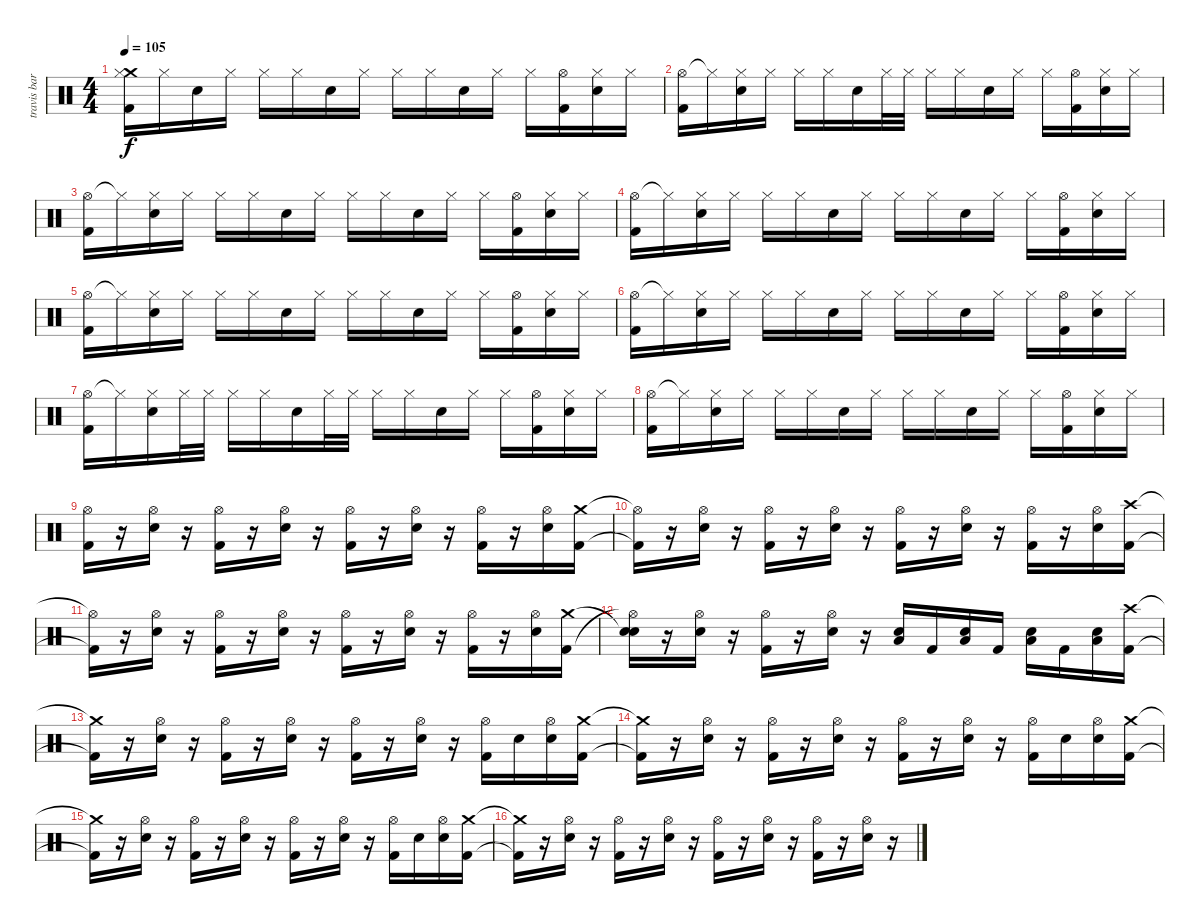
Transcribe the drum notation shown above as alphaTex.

\track ("travis barker" "travis bar") {instrument percussion}
\staff {score}
\articulation defaults
\ts (4 4)
\tempo 105
\clef neutral
\ks c
("Crash medium (hit)" "Hi-Hat (closed)" "Kick (hit) 2").16{dy f} "Hi-Hat (closed)".16 "Electric Snare (hit)".16 "Hi-Hat (closed)".16 "Hi-Hat (closed)".16 "Hi-Hat (closed)".16 "Electric Snare (hit)".16 "Hi-Hat (closed)".16 "Hi-Hat (closed)".16 "Hi-Hat (closed)".16 "Electric Snare (hit)".16 "Hi-Hat (closed)".16 "Hi-Hat (closed)".16 ("Hi-Hat (open)" "Kick (hit) 2").16 ("Hi-Hat (closed)" "Electric Snare (hit)").16 "Hi-Hat (closed)".16 |
("Hi-Hat (open)" "Kick (hit) 2").16 "Hi-Hat (closed)"{t}.16 ("Hi-Hat (closed)" "Electric Snare (hit)").16 "Hi-Hat (closed)".16 "Hi-Hat (closed)".16 "Hi-Hat (closed)".16 "Electric Snare (hit)".16 "Hi-Hat (closed)".32 "Hi-Hat (closed)".32 "Hi-Hat (closed)".16 "Hi-Hat (closed)".16 "Electric Snare (hit)".16 "Hi-Hat (closed)".16 "Hi-Hat (closed)".16 ("Hi-Hat (open)" "Kick (hit) 2").16 ("Hi-Hat (closed)" "Electric Snare (hit)").16 "Hi-Hat (closed)".16 |
("Hi-Hat (open)" "Kick (hit) 2").16 "Hi-Hat (closed)"{t}.16 ("Hi-Hat (closed)" "Electric Snare (hit)").16 "Hi-Hat (closed)".16 "Hi-Hat (closed)".16 "Hi-Hat (closed)".16 "Electric Snare (hit)".16 "Hi-Hat (closed)".16 "Hi-Hat (closed)".16 "Hi-Hat (closed)".16 "Electric Snare (hit)".16 "Hi-Hat (closed)".16 "Hi-Hat (closed)".16 ("Hi-Hat (open)" "Kick (hit) 2").16 ("Hi-Hat (closed)" "Electric Snare (hit)").16 "Hi-Hat (closed)".16 |
("Hi-Hat (open)" "Kick (hit) 2").16 "Hi-Hat (closed)"{t}.16 ("Hi-Hat (closed)" "Electric Snare (hit)").16 "Hi-Hat (closed)".16 "Hi-Hat (closed)".16 "Hi-Hat (closed)".16 "Electric Snare (hit)".16 "Hi-Hat (closed)".16 "Hi-Hat (closed)".16 "Hi-Hat (closed)".16 "Electric Snare (hit)".16 "Hi-Hat (closed)".16 "Hi-Hat (closed)".16 ("Hi-Hat (open)" "Kick (hit) 2").16 ("Hi-Hat (closed)" "Electric Snare (hit)").16 "Hi-Hat (closed)".16 |
("Hi-Hat (open)" "Kick (hit) 2").16 "Hi-Hat (closed)"{t}.16 ("Hi-Hat (closed)" "Electric Snare (hit)").16 "Hi-Hat (closed)".16 "Hi-Hat (closed)".16 "Hi-Hat (closed)".16 "Electric Snare (hit)".16 "Hi-Hat (closed)".16 "Hi-Hat (closed)".16 "Hi-Hat (closed)".16 "Electric Snare (hit)".16 "Hi-Hat (closed)".16 "Hi-Hat (closed)".16 ("Hi-Hat (open)" "Kick (hit) 2").16 ("Hi-Hat (closed)" "Electric Snare (hit)").16 "Hi-Hat (closed)".16 |
("Hi-Hat (open)" "Kick (hit) 2").16 "Hi-Hat (closed)"{t}.16 ("Hi-Hat (closed)" "Electric Snare (hit)").16 "Hi-Hat (closed)".16 "Hi-Hat (closed)".16 "Hi-Hat (closed)".16 "Electric Snare (hit)".16 "Hi-Hat (closed)".16 "Hi-Hat (closed)".16 "Hi-Hat (closed)".16 "Electric Snare (hit)".16 "Hi-Hat (closed)".16 "Hi-Hat (closed)".16 ("Hi-Hat (open)" "Kick (hit) 2").16 ("Hi-Hat (closed)" "Electric Snare (hit)").16 "Hi-Hat (closed)".16 |
("Hi-Hat (open)" "Kick (hit) 2").16 "Hi-Hat (closed)"{t}.16 ("Hi-Hat (closed)" "Electric Snare (hit)").16 "Hi-Hat (closed)".32 "Hi-Hat (closed)".32 "Hi-Hat (closed)".16 "Hi-Hat (closed)".16 "Electric Snare (hit)".16 "Hi-Hat (closed)".32 "Hi-Hat (closed)".32 "Hi-Hat (closed)".16 "Hi-Hat (closed)".16 "Electric Snare (hit)".16 "Hi-Hat (closed)".16 "Hi-Hat (closed)".16 ("Hi-Hat (open)" "Kick (hit) 2").16 ("Hi-Hat (closed)" "Electric Snare (hit)").16 "Hi-Hat (closed)".16 |
("Hi-Hat (open)" "Kick (hit) 2").16 "Hi-Hat (closed)"{t}.16 ("Hi-Hat (closed)" "Electric Snare (hit)").16 "Hi-Hat (closed)".16 "Hi-Hat (closed)".16 "Hi-Hat (closed)".16 "Electric Snare (hit)".16 "Hi-Hat (closed)".16 "Hi-Hat (closed)".16 "Hi-Hat (closed)".16 "Electric Snare (hit)".16 "Hi-Hat (closed)".16 "Hi-Hat (closed)".16 ("Hi-Hat (open)" "Kick (hit) 2").16 ("Hi-Hat (closed)" "Electric Snare (hit)").16 "Hi-Hat (closed)".16 |
("Hi-Hat (open)" "Kick (hit) 2").16 r.16 ("Hi-Hat (open)" "Electric Snare (hit)").16 r.16 ("Hi-Hat (open)" "Kick (hit) 2").16 r.16 ("Hi-Hat (open)" "Electric Snare (hit)").16 r.16 ("Hi-Hat (open)" "Kick (hit) 2").16 r.16 ("Hi-Hat (open)" "Electric Snare (hit)").16 r.16 ("Hi-Hat (open)" "Kick (hit) 2").16 r.16 ("Hi-Hat (open)" "Electric Snare (hit)").16 ("Crash medium (hit)" "Kick (hit) 2").16 |
("Hi-Hat (open)"{t} "Kick (hit) 2"{t}).16 r.16 ("Hi-Hat (open)" "Electric Snare (hit)").16 r.16 ("Hi-Hat (open)" "Kick (hit) 2").16 r.16 ("Hi-Hat (open)" "Electric Snare (hit)").16 r.16 ("Hi-Hat (open)" "Kick (hit) 2").16 r.16 ("Hi-Hat (open)" "Electric Snare (hit)").16 r.16 ("Hi-Hat (open)" "Kick (hit) 2").16 r.16 ("Hi-Hat (open)" "Electric Snare (hit)").16 ("Crash high (hit)" "Kick (hit) 2").16 |
("Hi-Hat (open)"{t} "Kick (hit) 2"{t}).16 r.16 ("Hi-Hat (open)" "Electric Snare (hit)").16 r.16 ("Hi-Hat (open)" "Kick (hit) 2").16 r.16 ("Hi-Hat (open)" "Electric Snare (hit)").16 r.16 ("Hi-Hat (open)" "Kick (hit) 2").16 r.16 ("Hi-Hat (open)" "Electric Snare (hit)").16 r.16 ("Hi-Hat (open)" "Kick (hit) 2").16 r.16 ("Hi-Hat (open)" "Electric Snare (hit)").16 ("Crash medium (hit)" "Kick (hit) 2").16 |
("Snare (hit)"{t} "Hi-Hat (open)"{t} "Snare (hit)").16 r.16 ("Hi-Hat (open)" "Electric Snare (hit)").16 r.16 ("Hi-Hat (open)" "Kick (hit) 2").16 r.16 ("Hi-Hat (open)" "Electric Snare (hit)").16 r.16 ("Low Tom (hit)" "Electric Snare (hit)").16 "Kick (hit) 2".16 ("Low Tom (hit)" "Electric Snare (hit)").16 "Kick (hit) 2".16 ("Low Tom (hit)" "Electric Snare (hit)").16 "Kick (hit) 2".16 ("Low Tom (hit)" "Electric Snare (hit)").16 ("Crash high (hit)" "Kick (hit) 2").16 |
("Crash medium (hit)"{t} "Kick (hit) 2"{t}).16 r.16 ("Hi-Hat (open)" "Electric Snare (hit)").16 r.16 ("Hi-Hat (open)" "Kick (hit) 2").16 r.16 ("Hi-Hat (open)" "Electric Snare (hit)").16 r.16 ("Hi-Hat (open)" "Kick (hit) 2").16 r.16 ("Hi-Hat (open)" "Electric Snare (hit)").16 r.16 ("Hi-Hat (open)" "Kick (hit) 2").16 "Electric Snare (hit)".16 ("Hi-Hat (open)" "Electric Snare (hit)").16 ("Crash medium (hit)" "Kick (hit) 2").16 |
("Crash medium (hit)"{t} "Kick (hit) 2"{t}).16 r.16 ("Hi-Hat (open)" "Electric Snare (hit)").16 r.16 ("Hi-Hat (open)" "Kick (hit) 2").16 r.16 ("Hi-Hat (open)" "Electric Snare (hit)").16 r.16 ("Hi-Hat (open)" "Kick (hit) 2").16 r.16 ("Hi-Hat (open)" "Electric Snare (hit)").16 r.16 ("Hi-Hat (open)" "Kick (hit) 2").16 "Electric Snare (hit)".16 ("Hi-Hat (open)" "Electric Snare (hit)").16 ("Crash medium (hit)" "Kick (hit) 2").16 |
("Crash medium (hit)"{t} "Kick (hit) 2"{t}).16 r.16 ("Hi-Hat (open)" "Electric Snare (hit)").16 r.16 ("Hi-Hat (open)" "Kick (hit) 2").16 r.16 ("Hi-Hat (open)" "Electric Snare (hit)").16 r.16 ("Hi-Hat (open)" "Kick (hit) 2").16 r.16 ("Hi-Hat (open)" "Electric Snare (hit)").16 r.16 ("Hi-Hat (open)" "Kick (hit) 2").16 "Electric Snare (hit)".16 ("Hi-Hat (open)" "Electric Snare (hit)").16 ("Crash medium (hit)" "Kick (hit) 2").16 |
("Crash medium (hit)"{t} "Kick (hit) 2"{t}).16 r.16 ("Hi-Hat (open)" "Electric Snare (hit)").16 r.16 ("Hi-Hat (open)" "Kick (hit) 2").16 r.16 ("Hi-Hat (open)" "Electric Snare (hit)").16 r.16 ("Hi-Hat (open)" "Kick (hit) 2").16 r.16 ("Hi-Hat (open)" "Electric Snare (hit)").16 r.16 ("Hi-Hat (open)" "Kick (hit) 2").16 r.16 ("Hi-Hat (open)" "Electric Snare (hit)").16 r.16
